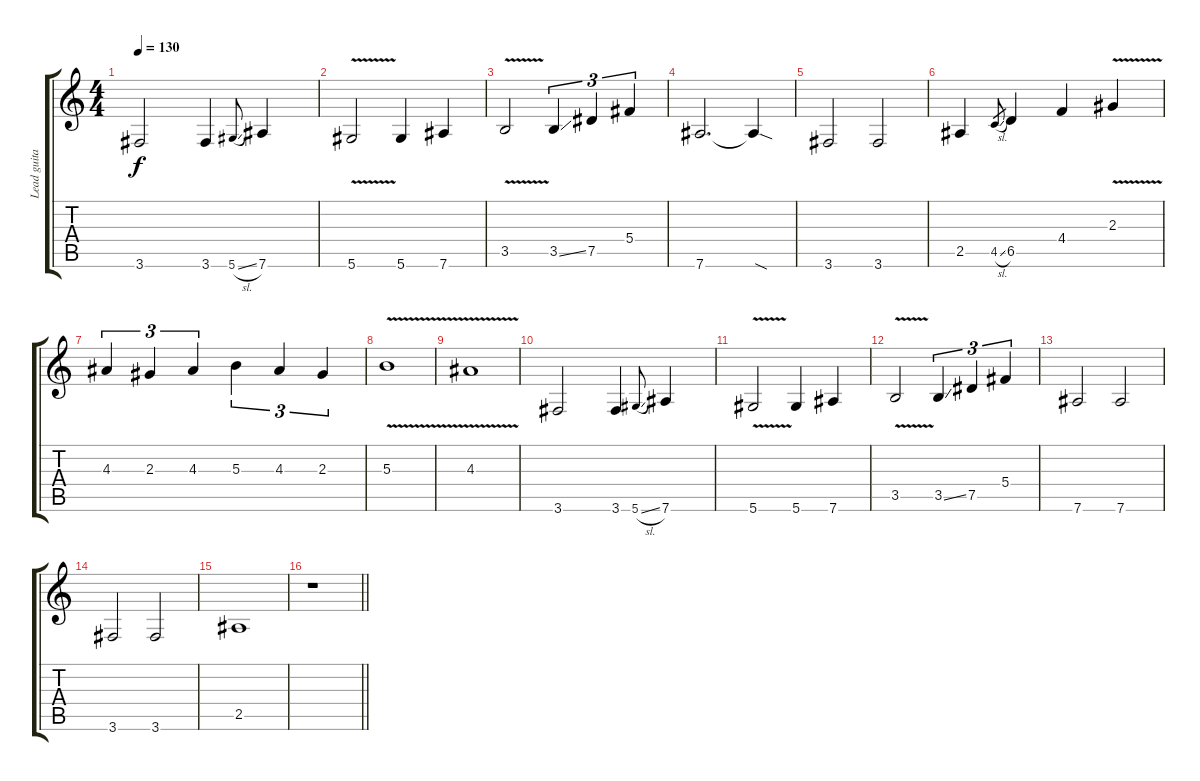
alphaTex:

\track ("Lead guitar" "Lead guita") {instrument overdrivenguitar}
\staff {score tabs}
\tuning (Eb4 Bb3 Gb3 Db3 Ab2 Eb2) {hide}
\ts (4 4)
\tempo 130
\clef g2
\ks c
3.6.2{dy f} 3.6.4 5.6{sl}.8{gr onbeat} 7.6.4 |
5.6{v}.2 5.6.4 7.6.4 |
3.5{v}.2 3.5{ss}.4{tu (3 2)} 7.5.4{tu (3 2)} 5.4.4{tu (3 2)} |
7.6.2{d} 7.6{sod t}.4 |
3.6.2 3.6.2 |
2.5.4 4.5{sl}.8{gr} 6.5.4 4.4.4 2.3{v}.4 |
4.3.4{tu (3 2)} 2.3.4{tu (3 2)} 4.3.4{tu (3 2)} 5.3.4{tu (3 2)} 4.3.4{tu (3 2)} 2.3.4{tu (3 2)} |
5.3{v}.1 |
4.3{v}.1 |
3.6.2 3.6.4 5.6{sl}.8{gr onbeat} 7.6.4 |
5.6{v}.2 5.6.4 7.6.4 |
3.5{v}.2 3.5{ss}.4{tu (3 2)} 7.5.4{tu (3 2)} 5.4.4{tu (3 2)} |
7.6.2 7.6.2 |
3.6.2 3.6.2 |
2.5.1 |
\barLineRight lightlight
r.1
